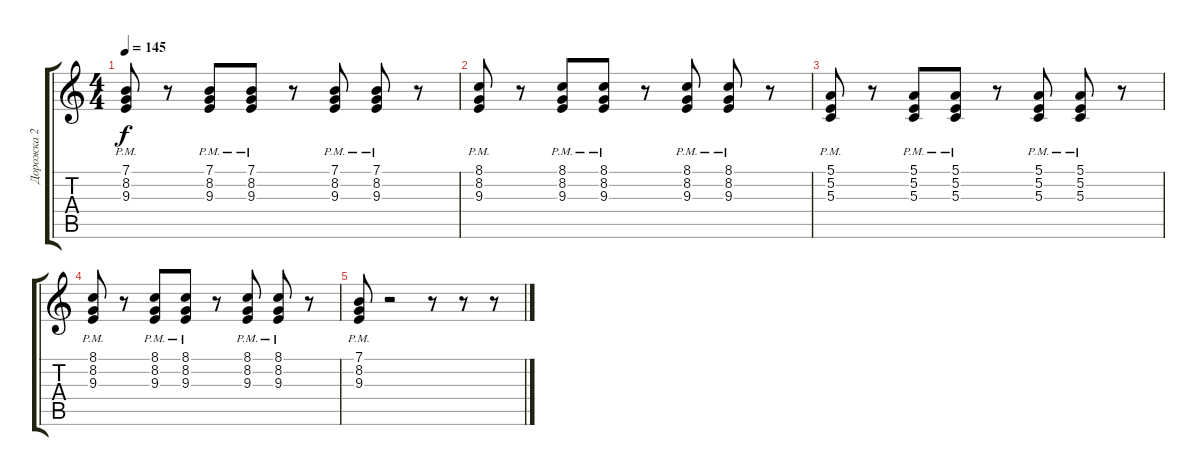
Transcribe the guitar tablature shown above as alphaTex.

\track ("Дорожка 2" "Дорожка 2") {instrument harmonica}
\staff {score tabs}
\tuning (E4 B3 G3 D3 A2 E2) {hide}
\ts (4 4)
\tempo 145
\clef g2
\ks c
(7.1{pm} 8.2{pm} 9.3{pm}).8{dy f} r.8 (7.1{pm} 8.2{pm} 9.3{pm}).8 (7.1{pm} 8.2{pm} 9.3{pm}).8 r.8 (7.1{pm} 8.2{pm} 9.3{pm}).8 (7.1{pm} 8.2{pm} 9.3{pm}).8 r.8 |
(8.1{pm} 8.2{pm} 9.3{pm}).8 r.8 (8.1{pm} 8.2{pm} 9.3{pm}).8 (8.1{pm} 8.2{pm} 9.3{pm}).8 r.8 (8.1{pm} 8.2{pm} 9.3{pm}).8 (8.1{pm} 8.2{pm} 9.3{pm}).8 r.8 |
(5.1{pm} 5.2{pm} 5.3{pm}).8 r.8 (5.1{pm} 5.2{pm} 5.3{pm}).8 (5.1{pm} 5.2{pm} 5.3{pm}).8 r.8 (5.1{pm} 5.2{pm} 5.3{pm}).8 (5.1{pm} 5.2{pm} 5.3{pm}).8 r.8 |
(8.1{pm} 8.2{pm} 9.3{pm}).8 r.8 (8.1{pm} 8.2{pm} 9.3{pm}).8 (8.1{pm} 8.2{pm} 9.3{pm}).8 r.8 (8.1{pm} 8.2{pm} 9.3{pm}).8 (8.1{pm} 8.2{pm} 9.3{pm}).8 r.8 |
(7.1{pm} 8.2{pm} 9.3{pm}).8 r.2 r.8 r.8 r.8
